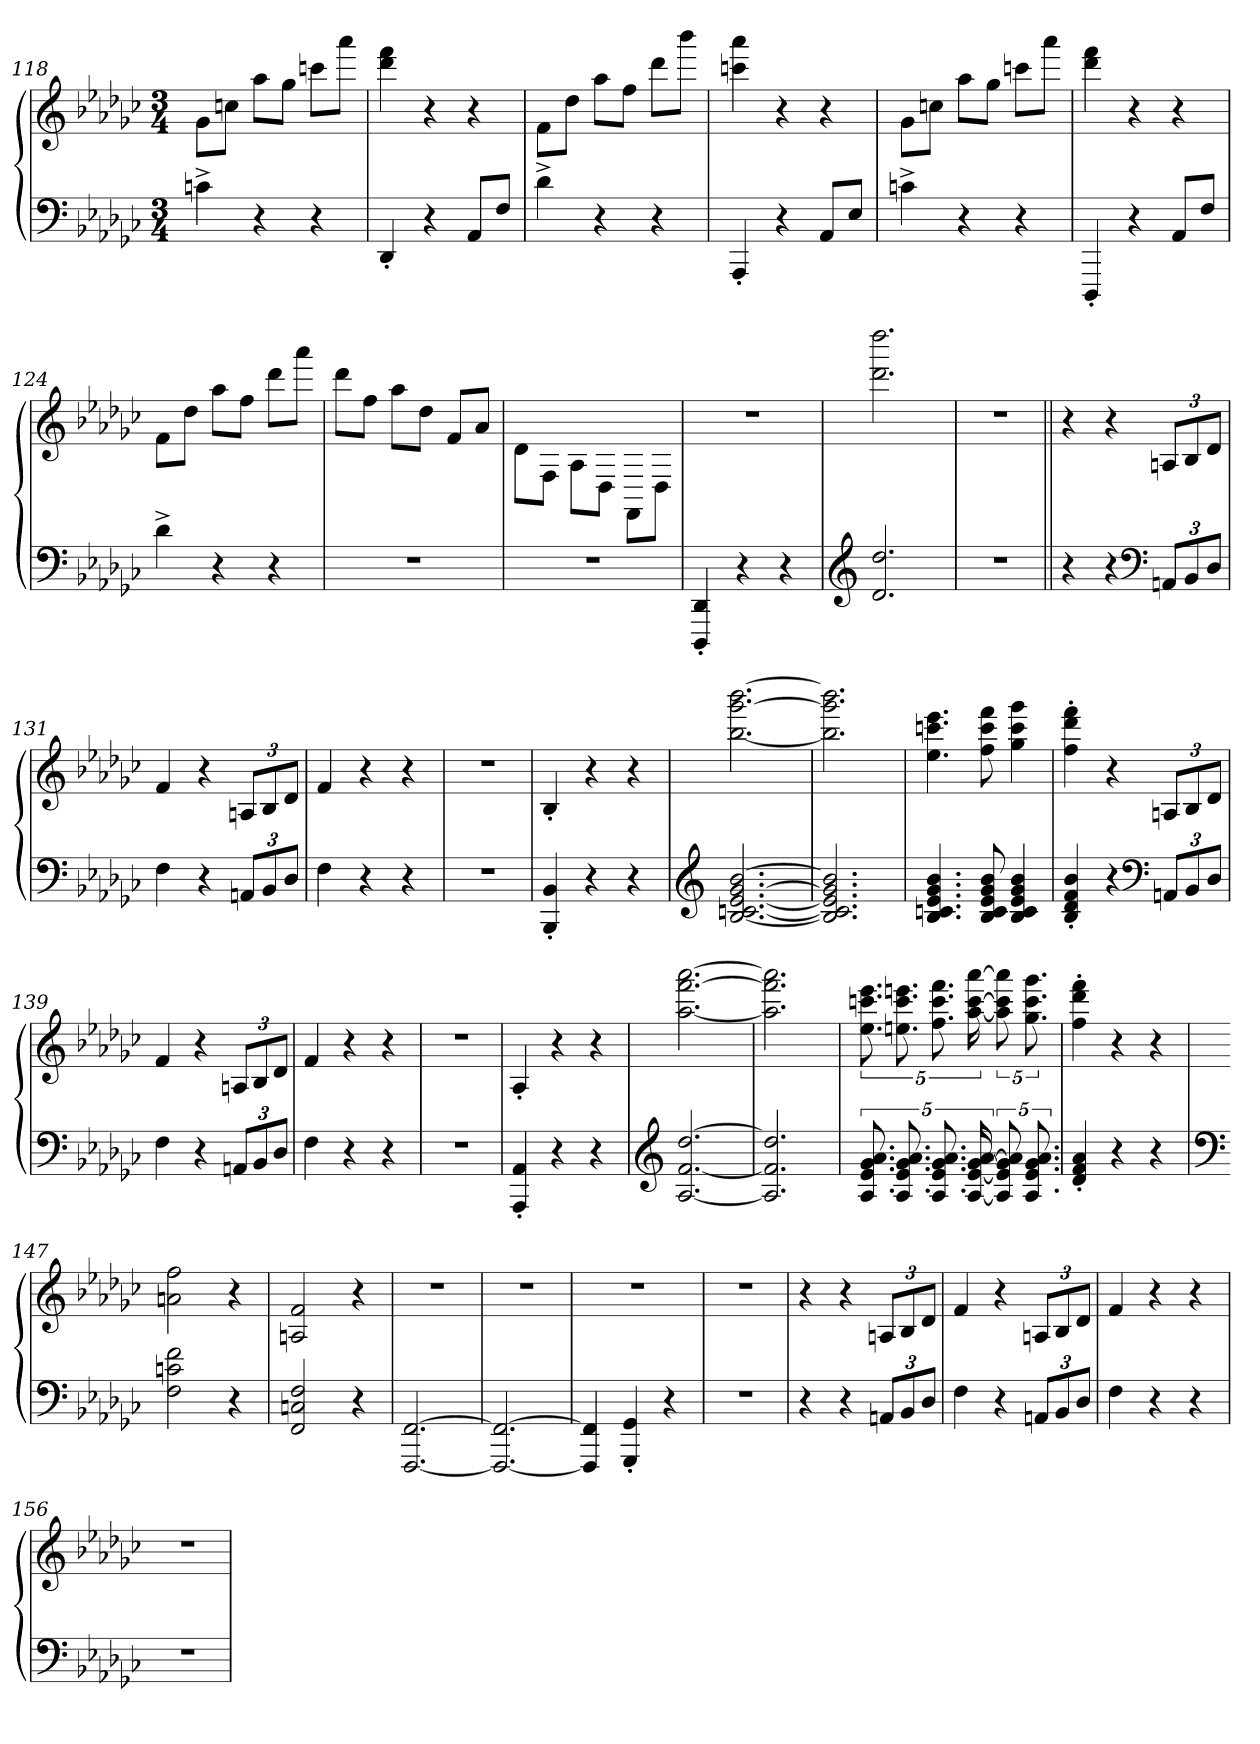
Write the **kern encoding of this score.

**kern	**kern
*part2	*part1
*staff2	*staff1
*clefF4	*clefG2
*k[b-e-a-d-g-c-]	*k[b-e-a-d-g-c-]
*M3/4	*M3/4
=118	=118
4cn^>\	8g-\L
.	8ccn\J
4r	8aa-\L
.	8gg-\J
4r	8ccc\L
.	8aaa-\J
=119	=119
4DD-'>/	4ddd-\ 4fff\
4r	4r
8AA-/L	4r
8F/J	.
=120	=120
4d-^>\	8f\L
.	8dd-\J
4r	8aa-\L
.	8ff\J
4r	8ddd-\L
.	8bbb-\J
=121	=121
4AAA-'>/	4cccn\ 4aaa-\
4r	4r
8AA-/L	4r
8E-/J	.
=122	=122
4cn^>\	8g-\L
.	8ccn\J
4r	8aa-\L
.	8gg-\J
4r	8ccc\L
.	8aaa-\J
=123	=123
4DDD-'>/	4ddd-\ 4fff\
4r	4r
8AA-/L	4r
8F/J	.
=124	=124
4d-^>\	8f\L
.	8dd-\J
4r	8aa-\L
.	8ff\J
4r	8ddd-\L
.	8aaa-\J
=125	=125
2.r	8ddd-\L
.	8ff\J
.	8aa-\L
.	8dd-\J
.	8f/L
.	8a-/J
=126	=126
2.r	8d-\L
.	8F\J
.	8A-\L
.	8D-\J
.	8FF\L
.	8D-\J
=127	=127
4DDD-/'> 4DD-/'>	2.r
4r	.
4r	.
=128	=128
*clefG2	*
2.d-/ 2.dd-/	2.ddd-\ 2.dddd-\
=129	=129
2.r	2.r
=130||	=130||
4r	4r
4r	4r
*clefF4	*
12AAn/L	12An/L
12BB-/	12B-/
12D-/J	12d-/J
=131	=131
4F\	4f/
4r	4r
12AAn/L	12An/L
12BB-/	12B-/
12D-/J	12d-/J
=132	=132
4F\	4f/
4r	4r
4r	4r
=133	=133
2.r	2.r
=134	=134
4BBB-/'> 4BB-/'>	4B-'>/
4r	4r
4r	4r
=135	=135
*clefG2	*
[2.B-/ [2.cn/ [2.e-/ [2.g-/ [2.b-/	[2.bb-\ [2.ggg-\ [2.bbb-\
=136	=136
2.B-/] 2.cn/] 2.e-/] 2.g-/] 2.b-/]	2.bb-\] 2.ggg-\] 2.bbb-\]
=137	=137
4.B-/ 4.cn/ 4.e-/ 4.g-/ 4.b-/	4.ee-\ 4.cccn\ 4.eee-\
8B-/ 8c/ 8e-/ 8g-/ 8b-/	8ff\ 8ccc\ 8fff\
4B-/ 4c/ 4e-/ 4g-/ 4b-/	4gg-\ 4ccc\ 4ggg-\
=138	=138
4B-/'> 4d-/'> 4f/'> 4b-/'>	4ff\'> 4ddd-\'> 4fff\'>
4r	4r
*clefF4	*
12AAn/L	12An/L
12BB-/	12B-/
12D-/J	12d-/J
=139	=139
4F\	4f/
4r	4r
12AAn/L	12An/L
12BB-/	12B-/
12D-/J	12d-/J
=140	=140
4F\	4f/
4r	4r
4r	4r
=141	=141
2.r	2.r
=142	=142
4AAA-/'> 4AA-/'>	4A-'>/
4r	4r
4r	4r
=143	=143
*clefG2	*
[2.A-/ [2.f/ [2.dd-/	[2.aa-\ [2.fff\ [2.aaa-\
=144	=144
2.A-/] 2.f/] 2.dd-/]	2.aa-\] 2.fff\] 2.aaa-\]
=145	=145
10.A-/ 10.e-/ 10.g-/ 10.a-/	10.ee-\ 10.cccn\ 10.eee-\
10.A-/ 10.e-/ 10.g-/ 10.a-/	10.een\ 10.ccc\ 10.eeen\
10.A-/ 10.e-/ 10.g-/ 10.a-/	10.ff\ 10.ccc\ 10.fff\
[20A-/ [20e-/ [20g-/ [20a-/	[20aa-\ [20ccc\ [20aaa-\
10A-/] 10e-/] 10g-/] 10a-/]	10aa-\] 10ccc\] 10aaa-\]
10.A-/ 10.e-/ 10.g-/ 10.a-/	10.gg-\ 10.ccc\ 10.ggg-\
=146	=146
4d-/'> 4f/'> 4a-/'>	4ff\'> 4ddd-\'> 4fff\'>
4r	4r
4r	4r
=147	=147
*clefF4	*
2F\ 2cn\ 2f\	2an\ 2ff\
4r	4r
=148	=148
2FF/ 2Cn/ 2F/	2An/ 2f/
4r	4r
=149	=149
[2.FFF/ [2.FF/	2.r
=150	=150
2.FFF/_ 2.FF/_	2.r
=151	=151
4FFF/] 4FF/]	2.r
4GGG-/'> 4GG-/'>	.
4r	.
=152	=152
2.r	2.r
=153	=153
4r	4r
4r	4r
12AAn/L	12An/L
12BB-/	12B-/
12D-/J	12d-/J
=154	=154
4F\	4f/
4r	4r
12AAn/L	12An/L
12BB-/	12B-/
12D-/J	12d-/J
=155	=155
4F\	4f/
4r	4r
4r	4r
=156	=156
2.r	2.r
=	=
*-	*-
